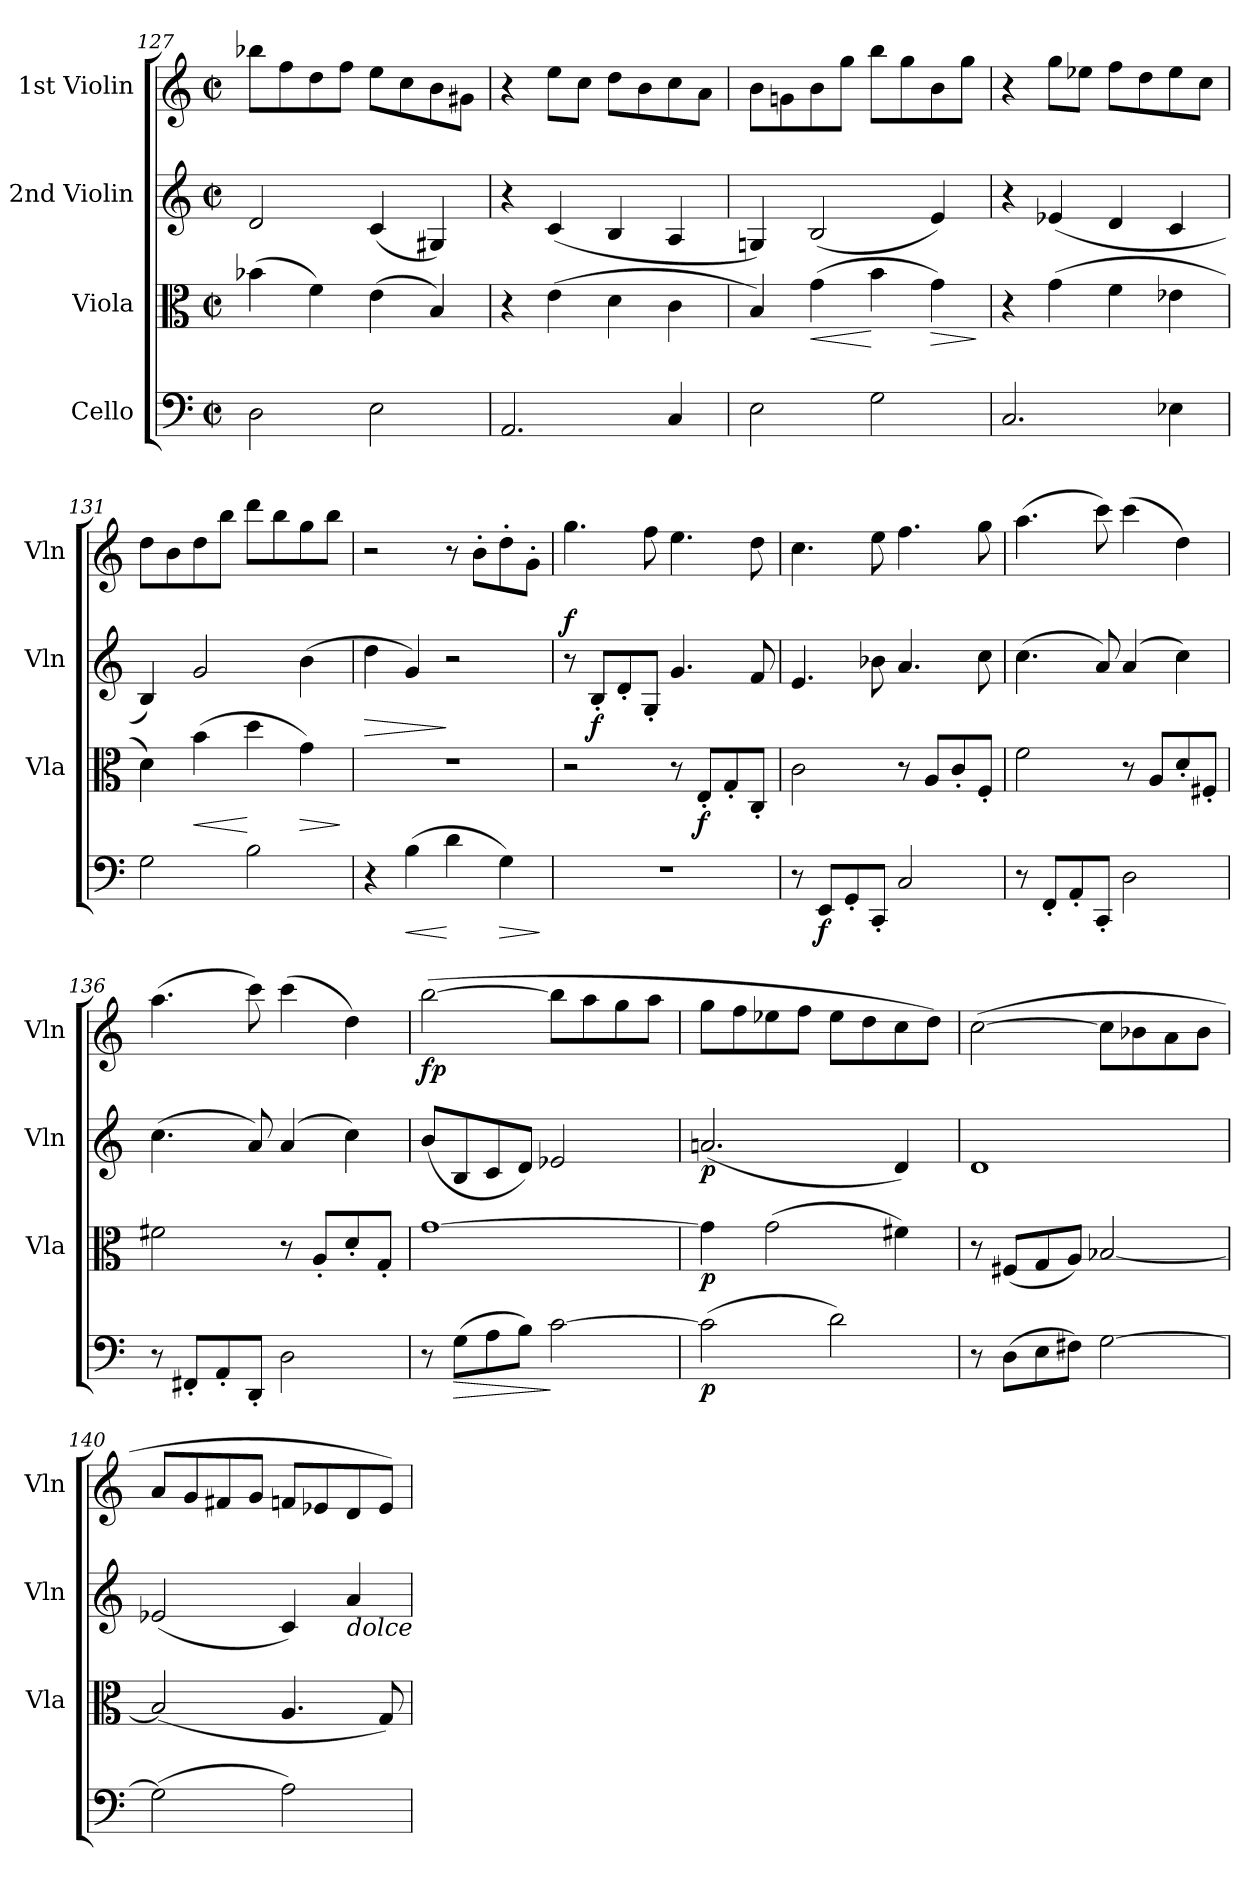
**kern	**dynam	**kern	**dynam	**kern	**dynam	**kern	**dynam
*part4	*part4	*part3	*part3	*part2	*part2	*part1	*part1
*staff4	*staff4	*staff3	*staff3	*staff2	*staff2	*staff1	*staff1
*I"Cello	*	*I"Viola	*	*I"2nd Violin	*	*I"1st Violin	*
*	*	*I'Vla	*	*I'Vln	*	*I'Vln	*
*clefF4	*	*clefC3	*	*clefG2	*	*clefG2	*
*k[]	*	*k[]	*	*k[]	*	*k[]	*
*C:	*	*C:	*	*C:	*	*C:	*
*M2/2	*	*M2/2	*	*M2/2	*	*M2/2	*
*met(c|)	*	*met(c|)	*	*met(c|)	*	*met(c|)	*
=127	=127	=127	=127	=127	=127	=127	=127
2D\	.	(4b-X\	.	2d/	.	8bb-X\L	.
.	.	.	.	.	.	8ff\	.
.	.	4f\)	.	.	.	8dd\	.
.	.	.	.	.	.	8ff\J	.
2E\	.	(4e\	.	(4c/	.	8ee\L	.
.	.	.	.	.	.	8cc\	.
.	.	4B/)	.	4G#X/)	.	8b\	.
.	.	.	.	.	.	8g#X\J	.
=128	=128	=128	=128	=128	=128	=128	=128
2.AA/	.	4r	.	4r	.	4r	.
.	.	(4e\	.	(4c/	.	8ee\L	.
.	.	.	.	.	.	8cc\J	.
.	.	4d\	.	4B/	.	8dd\L	.
.	.	.	.	.	.	8b\	.
4C/	.	4c\	.	4A/	.	8cc\	.
.	.	.	.	.	.	8a\J	.
=129	=129	=129	=129	=129	=129	=129	=129
2E\	.	4B/)	.	4Gn/)	.	8b\L	.
.	.	.	.	.	.	8gn\	.
!	!	!	!LO:HP:b	!	!	!	!
.	.	(4g\	<	(2B/	.	8b\	.
.	.	.	.	.	.	8gg\J	.
2G\	.	4b\	[	.	.	8bb\L	.
.	.	.	.	.	.	8gg\	.
!	!	!	!LO:HP:b	!	!	!	!
.	.	4g\)	>	4e/)	.	8b\	.
.	.	.	.	.	.	8gg\J	.
.	.	.	]	.	.	.	.
=130	=130	=130	=130	=130	=130	=130	=130
2.C/	.	4r	.	4r	.	4r	.
.	.	(4g\	.	(4e-X/	.	8gg\L	.
.	.	.	.	.	.	8ee-X\J	.
.	.	4f\	.	4d/	.	8ff\L	.
.	.	.	.	.	.	8dd\	.
4E-X\	.	4e-X\	.	4c/	.	8ee-\	.
.	.	.	.	.	.	8cc\J	.
=131	=131	=131	=131	=131	=131	=131	=131
2G\	.	4d\)	.	4B/)	.	8dd\L	.
.	.	.	.	.	.	8b\	.
!	!	!	!LO:HP:b	!	!	!	!
.	.	(4b\	<	2g/	.	8dd\	.
.	.	.	.	.	.	8bb\J	.
2B\	.	4dd\	[	.	.	8ddd\L	.
.	.	.	.	.	.	8bb\	.
!	!	!	!LO:HP:b	!	!	!	!
.	.	4g\)	>	(4b\	.	8gg\	.
.	.	.	.	.	.	8bb\J	.
.	.	.	]	.	.	.	.
=132	=132	=132	=132	=132	=132	=132	=132
!	!	!	!	!	!LO:HP:b	!	!
4r	.	1r	.	4dd\	>	2r	.
!	!LO:HP:b	!	!	!	!	!	!
(4B\	<	.	.	4g/)	.	.	.
4d\	[	.	.	2r	]	8r	.
.	.	.	.	.	.	8b'\L	.
!	!LO:HP:b	!	!	!	!	!	!
4G\)	>	.	.	.	.	8dd'\	.
.	.	.	.	.	.	8g'\J	.
.	]	.	.	.	.	.	.
=133	=133	=133	=133	=133	=133	=133	=133
!	!	!	!	!	!LO:DY:a	!	!
1r	.	2r	.	8r	f	4.gg\	.
!	!	!	!	!	!LO:DY:b	!	!
.	.	.	.	8B'/L	f	.	.
.	.	.	.	8d'/	.	.	.
.	.	.	.	8G'/J	.	8ff\	.
.	.	8r	.	4.g/	.	4.ee\	.
!	!	!	!LO:DY:b	!	!	!	!
.	.	8E'/L	f	.	.	.	.
.	.	8G'/	.	.	.	.	.
.	.	8C'/J	.	8f/	.	8dd\	.
=134	=134	=134	=134	=134	=134	=134	=134
8r	.	2c\	.	4.e/	.	4.cc\	.
!	!LO:DY:b	!	!	!	!	!	!
8EE/L	f	.	.	.	.	.	.
8GG'/	.	.	.	.	.	.	.
8CC'/J	.	.	.	8b-X\	.	8ee\	.
2C/	.	8r	.	4.a/	.	4.ff\	.
.	.	8A/L	.	.	.	.	.
.	.	8c'/	.	.	.	.	.
.	.	8F'/J	.	8cc\	.	8gg\	.
=135	=135	=135	=135	=135	=135	=135	=135
8r	.	2f\	.	(4.cc\	.	(4.aa\	.
8FF'/L	.	.	.	.	.	.	.
8AA'/	.	.	.	.	.	.	.
8CC'/J	.	.	.	8a/)	.	8ccc\)	.
2D\	.	8r	.	(4a/	.	(4ccc\	.
.	.	8A/L	.	.	.	.	.
.	.	8d'/	.	4cc\)	.	4dd\)	.
.	.	8F#X'/J	.	.	.	.	.
=136	=136	=136	=136	=136	=136	=136	=136
8r	.	2f#X\	.	(4.cc\	.	(4.aa\	.
8FF#X'/L	.	.	.	.	.	.	.
8AA'/	.	.	.	.	.	.	.
8DD'/J	.	.	.	8a/)	.	8ccc\)	.
2D\	.	8r	.	(4a/	.	(4ccc\	.
.	.	8A'/L	.	.	.	.	.
.	.	8d'/	.	4cc\)	.	4dd\)	.
.	.	8G'/J	.	.	.	.	.
=137	=137	=137	=137	=137	=137	=137	=137
!	!	!	!	!	!	!	!LO:DY:b
8r	.	[1g	.	(8b/L	.	([2bb\	fp
!	!LO:HP:b	!	!	!	!	!	!
(8G\L	>	.	.	8B/	.	.	.
8A\	.	.	.	8c/	.	.	.
8B\J)	.	.	.	8d/J)	.	.	.
[2c\	]	.	.	2e-X/	.	8bb\L]	.
.	.	.	.	.	.	8aa\	.
.	.	.	.	.	.	8gg\	.
.	.	.	.	.	.	8aa\J	.
=138	=138	=138	=138	=138	=138	=138	=138
!	!LO:DY:b	!	!LO:DY:b	!	!LO:DY:b	!	!
(2c\]	p	4g\]	p	(2.an/	p	8gg\L	.
.	.	.	.	.	.	8ff\	.
.	.	(2g\	.	.	.	8ee-X\	.
.	.	.	.	.	.	8ff\J	.
2d\)	.	.	.	.	.	8ee-\L	.
.	.	.	.	.	.	8dd\	.
.	.	4f#X\)	.	4d/)	.	8cc\	.
.	.	.	.	.	.	8dd\J)	.
=139	=139	=139	=139	=139	=139	=139	=139
8r	.	8r	.	1d	.	([2cc\	.
(8D\L	.	(8F#X/L	.	.	.	.	.
8E\	.	8G/	.	.	.	.	.
8F#X\J)	.	8A/J)	.	.	.	.	.
[2G\	.	[2B-X/	.	.	.	8cc\L]	.
.	.	.	.	.	.	8b-X\	.
.	.	.	.	.	.	8a\	.
.	.	.	.	.	.	8b-\J	.
=140	=140	=140	=140	=140	=140	=140	=140
(2G\]	.	(2B-/]	.	(2e-X/	.	8a/L	.
.	.	.	.	.	.	8g/	.
.	.	.	.	.	.	8f#X/	.
.	.	.	.	.	.	8g/J	.
2A\)	.	4.A/	.	4c/)	.	8fn/L	.
.	.	.	.	.	.	8e-X/	.
!	!	!	!	!LO:TX:b:i:t=dolce	!	!	!
.	.	.	.	4a/	.	8d/	.
.	.	8G/)	.	.	.	8e-/J)	.
=	=	=	=	=	=	=	=
*-	*-	*-	*-	*-	*-	*-	*-
